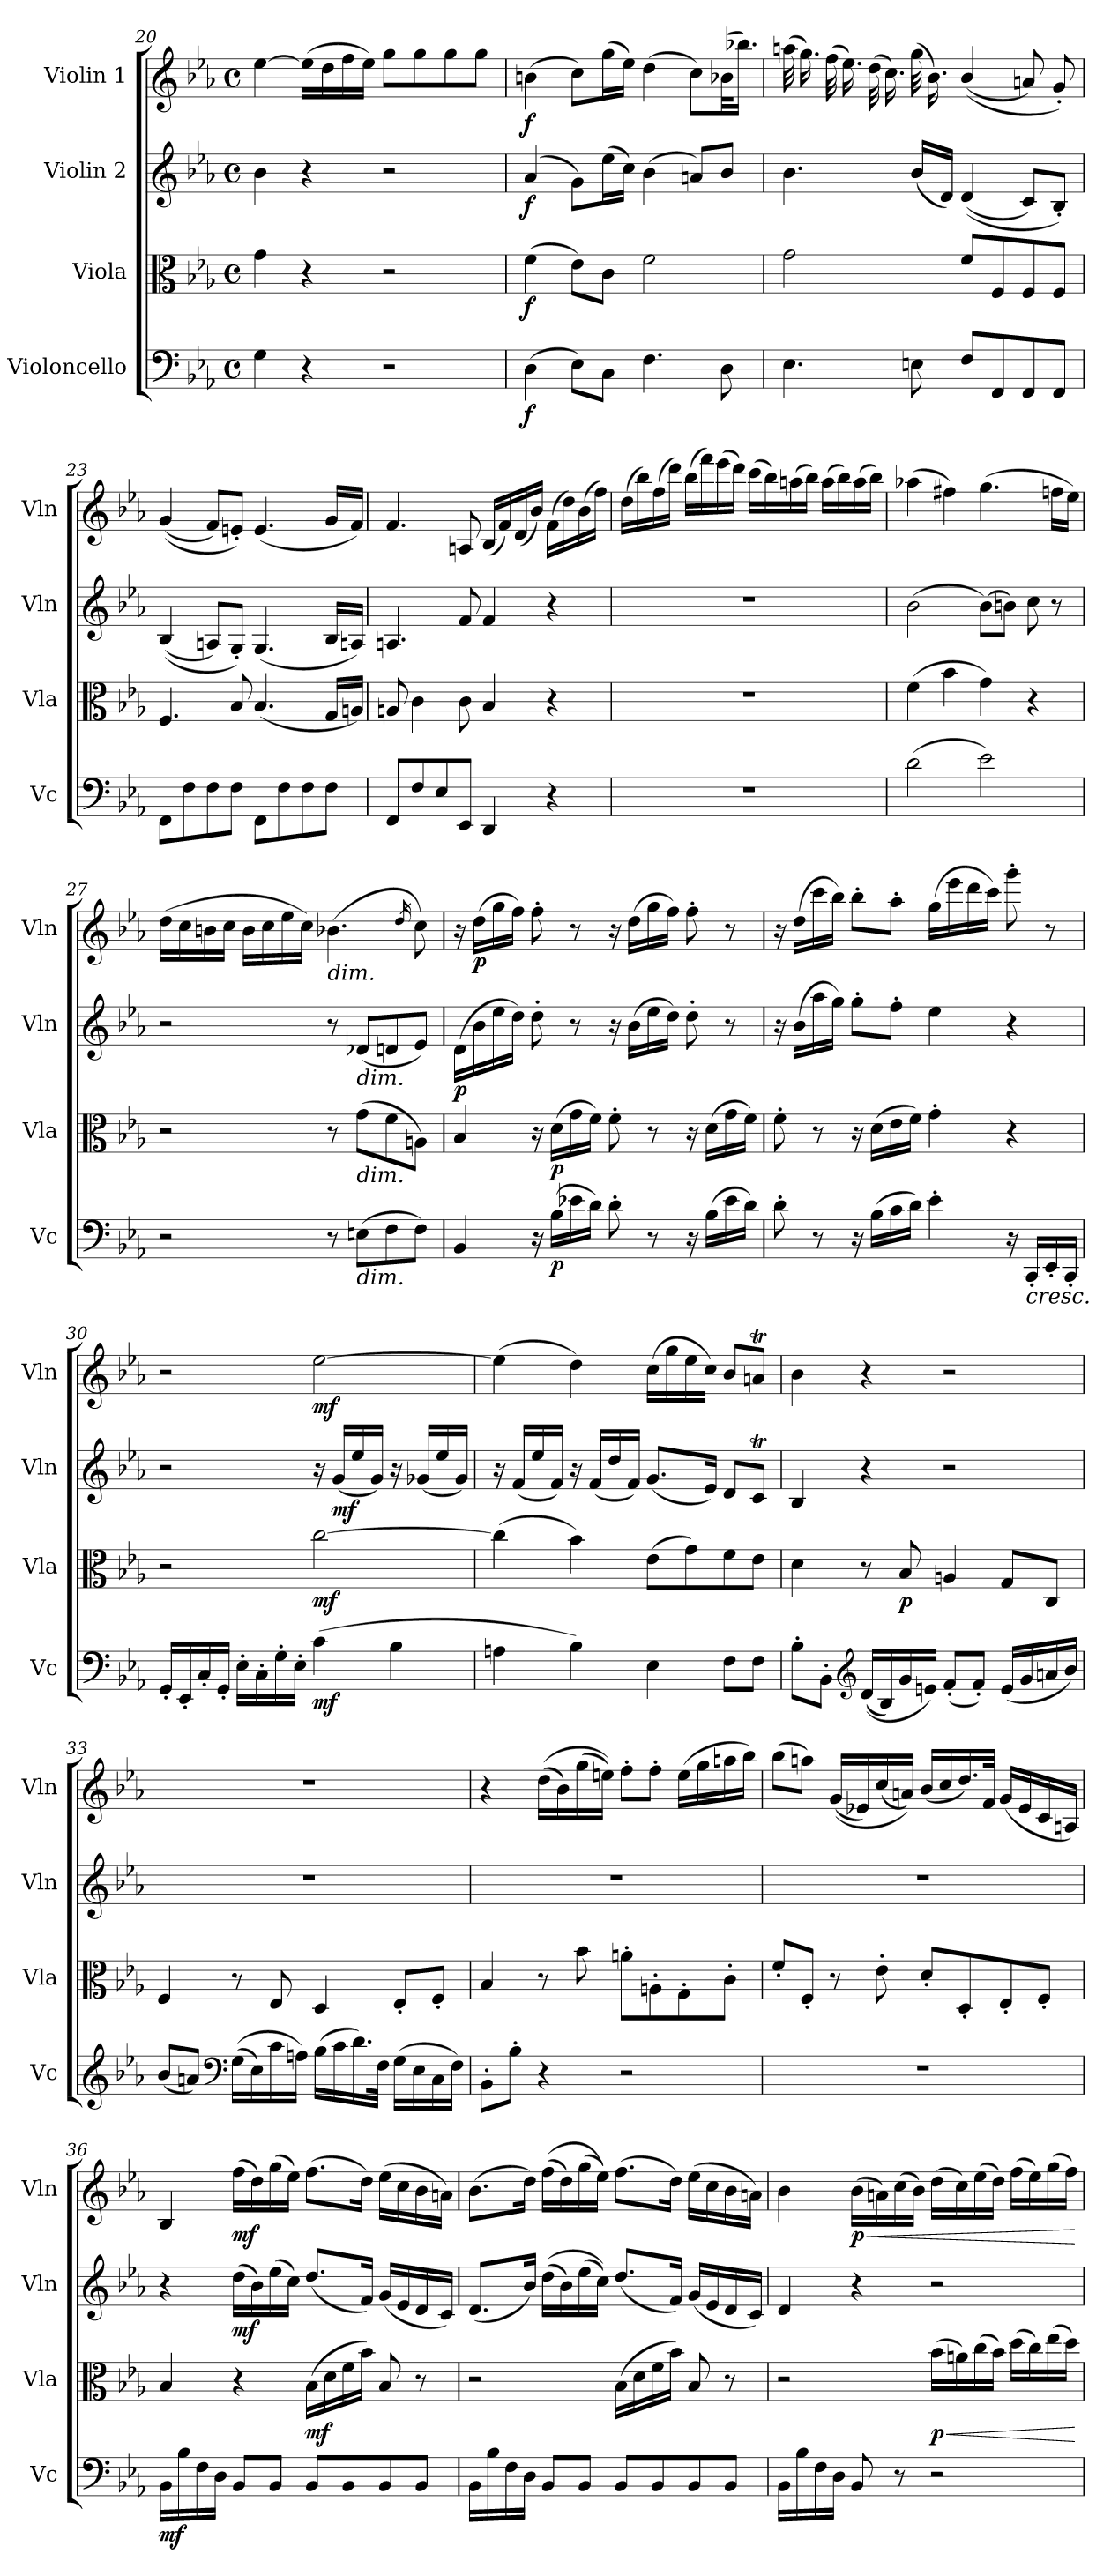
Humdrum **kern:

**kern	**dynam	**kern	**dynam	**kern	**dynam	**kern	**dynam
*part4	*part4	*part3	*part3	*part2	*part2	*part1	*part1
*staff4	*staff4	*staff3	*staff3	*staff2	*staff2	*staff1	*staff1
*I"Violoncello	*	*I"Viola	*	*I"Violin 2	*	*I"Violin 1	*
*I'Vc	*	*I'Vla	*	*I'Vln	*	*I'Vln	*
!!LO:LB:g=z
*clefF4	*	*clefC3	*	*clefG2	*	*clefG2	*
*k[b-e-a-]	*	*k[b-e-a-]	*	*k[b-e-a-]	*	*k[b-e-a-]	*
*M4/4	*	*M4/4	*	*M4/4	*	*M4/4	*
*met(c)	*	*met(c)	*	*met(c)	*	*met(c)	*
=20	=20	=20	=20	=20	=20	=20	=20
4G\	.	4g\	.	4b-\	.	[4ee-\	.
4r	.	4r	.	4r	.	(16ee-\LL]	.
.	.	.	.	.	.	16dd\	.
.	.	.	.	.	.	16ff\	.
.	.	.	.	.	.	16ee-\JJ)	.
2r	.	2r	.	2r	.	8gg\L	.
.	.	.	.	.	.	8gg\	.
.	.	.	.	.	.	8gg\	.
.	.	.	.	.	.	8gg\J	.
=21	=21	=21	=21	=21	=21	=21	=21
!	!LO:DY:b	!	!LO:DY:b	!	!LO:DY:b	!	!LO:DY:b
(4D\	f	(4f\	f	(4a-/	f	(4bn\	f
8E-\L)	.	8e-\L)	.	8g\L)	.	8cc\L)	.
8C\J	.	8c\J	.	(16ee-\L	.	(16gg\L	.
.	.	.	.	16cc\JJ)	.	16ee-\JJ)	.
4.F\	.	2f\	.	(4b-\	.	(4dd\	.
.	.	.	.	8an/L)	.	8cc\L)	.
8D\	.	.	.	8b-/J	.	(32b-X\KL	.
.	.	.	.	.	.	16.bb-X\JJ)	.
=22	=22	=22	=22	=22	=22	=22	=22
4.E-\	.	2g\	.	4.b-\	.	(32aan\KLL	.
.	.	.	.	.	.	16.gg\)	.
.	.	.	.	.	.	(32ff\L	.
.	.	.	.	.	.	16.ee-\JJ)	.
.	.	.	.	.	.	(32dd\KLL	.
.	.	.	.	.	.	16.cc\)	.
8En\	.	.	.	(16b-/LL	.	(32gg\L	.
.	.	.	.	.	.	16.b-\JJ)	.
.	.	.	.	16d/JJ)	.	.	.
8F/L	.	8f/L	.	((4d/	.	((4b-/	.
8FF/	.	8F/	.	.	.	.	.
8FF/	.	8F/	.	8c/L)	.	8an/L)	.
8FF/J	.	8F/J	.	8B-'/J)	.	8g'/J)	.
=23	=23	=23	=23	=23	=23	=23	=23
8FF\L	.	4.F/	.	((4B-/	.	((4g/	.
8F\	.	.	.	.	.	.	.
8F\	.	.	.	8An/L)	.	8f/L)	.
8F\J	.	8B-/	.	8G'/J)	.	8en'/J)	.
8FF\L	.	(4.B-/	.	(4.G/	.	(4.e/	.
8F\	.	.	.	.	.	.	.
8F\	.	.	.	.	.	.	.
8F\J	.	16G/LL	.	16B-/LL	.	16g/LL	.
.	.	16An/JJ)	.	16An/JJ)	.	16f/JJ)	.
!!LO:LB:g=z
=24	=24	=24	=24	=24	=24	=24	=24
8FF/L	.	8An/	.	4.An/	.	4.f/	.
8F/	.	4c\	.	.	.	.	.
8E-/	.	.	.	.	.	.	.
8EE-/J	.	8c\	.	8f/	.	8An/	.
4DD/	.	4B-/	.	4f/	.	(16B-/LL	.
.	.	.	.	.	.	16f/)	.
.	.	.	.	.	.	(16d/	.
.	.	.	.	.	.	16b-/JJ)	.
4r	.	4r	.	4r	.	(16f\LL	.
.	.	.	.	.	.	16dd\)	.
.	.	.	.	.	.	(16b-\	.
.	.	.	.	.	.	16ff\JJ)	.
=25	=25	=25	=25	=25	=25	=25	=25
1r	.	1r	.	1r	.	(16dd\LL	.
.	.	.	.	.	.	16bb-\)	.
.	.	.	.	.	.	(16ff\	.
.	.	.	.	.	.	16ddd\JJ)	.
.	.	.	.	.	.	(16bb-\LL	.
.	.	.	.	.	.	16fff\)	.
.	.	.	.	.	.	(16eee-\	.
.	.	.	.	.	.	16ddd\JJ)	.
.	.	.	.	.	.	(16ccc\LL	.
.	.	.	.	.	.	16bb-\)	.
.	.	.	.	.	.	(16aan\	.
.	.	.	.	.	.	16bb-\JJ)	.
.	.	.	.	.	.	(16aa\LL	.
.	.	.	.	.	.	16bb-\)	.
.	.	.	.	.	.	(16aa\	.
.	.	.	.	.	.	16bb-\JJ)	.
=26	=26	=26	=26	=26	=26	=26	=26
(2d\	.	(4f\	.	(2b-\	.	(4aa-X\	.
.	.	4b-\	.	.	.	4ff#X\)	.
2e-\)	.	4g\)	.	(8b-\L)	.	(4.gg\	.
.	.	.	.	8bn\J)	.	.	.
.	.	4r	.	8cc\	.	.	.
.	.	.	.	8r	.	16ffn\LL	.
.	.	.	.	.	.	16ee-\JJ)	.
!!LO:LB:g=z
=27	=27	=27	=27	=27	=27	=27	=27
2r	.	2r	.	2r	.	(16dd\LL	.
.	.	.	.	.	.	16cc\	.
.	.	.	.	.	.	16bn\	.
.	.	.	.	.	.	16cc\JJ	.
.	.	.	.	.	.	16b\LL	.
.	.	.	.	.	.	16cc\	.
.	.	.	.	.	.	16ee-\	.
.	.	.	.	.	.	16cc\JJ)	.
!	!	!	!	!	!	!LO:TX:b:i:t=dim.	!
8r	.	8r	.	8r	.	(4.b-X\	.
!	!	!	!	!LO:TX:b:i:t=dim.	!	!	!
!	!	!LO:TX:b:i:t=dim.	!	!	!	!	!
!LO:TX:b:i:t=dim.	!	!	!	!	!	!	!
(8En\L	.	(8g\L	.	(8d-X/L	.	.	.
8F\	.	8f\	.	8dn/	.	.	.
.	.	.	.	.	.	16qdd/	.
8F\J)	.	8An\J)	.	8e-/J)	.	8cc\)	.
!!LO:LB:g=z
=28	=28	=28	=28	=28	=28	=28	=28
!	!	!	!	!	!LO:DY:b	!	!
4BB-/	.	4B-/	.	(16d\LL	p	16r	.
!	!	!	!	!	!	!	!LO:DY:b
.	.	.	.	16b-\	.	(16dd\LL	p
.	.	.	.	16ee-\	.	16gg\	.
.	.	.	.	16dd\JJ)	.	16ff\JJ)	.
16r	.	16r	.	8dd'\	.	8ff'\	.
!	!LO:DY:b	!	!LO:DY:b	!	!	!	!
(16B-\LL	p	(16d\LL	p	.	.	.	.
16e-X\	.	16g\	.	8r	.	8r	.
16d\JJ)	.	16f\JJ)	.	.	.	.	.
8d'\	.	8f'\	.	16r	.	16r	.
.	.	.	.	(16b-\LL	.	(16dd\LL	.
8r	.	8r	.	16ee-\	.	16gg\	.
.	.	.	.	16dd\JJ)	.	16ff\JJ)	.
16r	.	16r	.	8dd'\	.	8ff'\	.
(16B-\LL	.	(16d\LL	.	.	.	.	.
16e-\	.	16g\	.	8r	.	8r	.
16d\JJ)	.	16f\JJ)	.	.	.	.	.
=29	=29	=29	=29	=29	=29	=29	=29
8d'\	.	8f'\	.	16r	.	16r	.
.	.	.	.	(16b-\LL	.	(16dd\LL	.
8r	.	8r	.	16aa-\	.	16ccc\	.
.	.	.	.	16gg\JJ)	.	16bb-\JJ)	.
16r	.	16r	.	8gg'\L	.	8bb-'\L	.
(16B-\LL	.	(16d\LL	.	.	.	.	.
16c\	.	16e-\	.	8ff'\J	.	8aa-'\J	.
16d\JJ)	.	16f\JJ)	.	.	.	.	.
4e-'\	.	4g'\	.	4ee-\	.	(16gg\LL	.
.	.	.	.	.	.	16eee-\	.
.	.	.	.	.	.	16ddd\	.
.	.	.	.	.	.	16ccc\JJ)	.
16r	.	4r	.	4r	.	8ggg'\	.
!LO:TX:b:i:t=cresc.	!	!	!	!	!	!	!
16CC'/LL	.	.	.	.	.	.	.
16EE-'/	.	.	.	.	.	8r	.
16CC'/JJ	.	.	.	.	.	.	.
!!LO:PB:g=z
=30	=30	=30	=30	=30	=30	=30	=30
16GG'/LL	.	2r	.	2r	.	2r	.
16EE-'/	.	.	.	.	.	.	.
16C'/	.	.	.	.	.	.	.
16GG'/JJ	.	.	.	.	.	.	.
16E-'\LL	.	.	.	.	.	.	.
16C'\	.	.	.	.	.	.	.
16G'\	.	.	.	.	.	.	.
16E-'\JJ	.	.	.	.	.	.	.
!	!LO:DY:b	!	!LO:DY:b	!	!	!	!LO:DY:b
(4c\	mf	[2cc\	mf	16r	.	[2ee-\	mf
!	!	!	!	!	!LO:DY:b	!	!
.	.	.	.	(<16g/LL	mf	.	.
.	.	.	.	16ee-/	.	.	.
.	.	.	.	16g/JJ)	.	.	.
4B-\	.	.	.	16r	.	.	.
.	.	.	.	(<16g-X/LL	.	.	.
.	.	.	.	16ee-/	.	.	.
.	.	.	.	16g-/JJ)	.	.	.
!!LO:LB:g=z
=31	=31	=31	=31	=31	=31	=31	=31
4An\	.	(4cc\]	.	16r	.	(4ee-\]	.
.	.	.	.	(16f/LL	.	.	.
.	.	.	.	16ee-/	.	.	.
.	.	.	.	16f/JJ)	.	.	.
4B-\)	.	4b-\)	.	16r	.	4dd\)	.
.	.	.	.	(16f/LL	.	.	.
.	.	.	.	16dd/	.	.	.
.	.	.	.	16f/JJ)	.	.	.
4E-\	.	(8e-\L	.	(8.g/L	.	(16cc\LL	.
.	.	.	.	.	.	16gg\	.
.	.	8g\)	.	.	.	16ee-\	.
.	.	.	.	16e-/Jk)	.	16cc\JJ)	.
8F\L	.	8f\	.	8d/L	.	8b-/L	.
8F\J	.	8e-\J	.	8cT/J	.	8ant/J	.
=32	=32	=32	=32	=32	=32	=32	=32
8B-'\L	.	4d\	.	4B-/	.	4b-\	.
8BB-'\J	.	.	.	.	.	.	.
*clefG2	*	*	*	*	*	*	*
!	!LO:DY:b	!	!	!	!	!	!
!	!LO:DY:n=1:b	!	!	!	!	!	!
((16d/LL	other-dynamics p	8r	.	4r	.	4r	.
16B-/)	.	.	.	.	.	.	.
!	!	!	!LO:DY:b	!	!	!	!
16g/	.	8B-/	p	.	.	.	.
16en/JJ)	.	.	.	.	.	.	.
(8f'/L	.	4An/	.	2r	.	2r	.
8f'/J)	.	.	.	.	.	.	.
(16e/LL	.	8G/L	.	.	.	.	.
16g/	.	.	.	.	.	.	.
16an/	.	8C/J	.	.	.	.	.
16b-/JJ)	.	.	.	.	.	.	.
=33	=33	=33	=33	=33	=33	=33	=33
(8b-/L	.	4F/	.	1r	.	1r	.
8an/J)	.	.	.	.	.	.	.
*clefF4	*	*	*	*	*	*	*
((16G\LL	.	8r	.	.	.	.	.
16E-\)	.	.	.	.	.	.	.
16c\	.	8E-/	.	.	.	.	.
16An\JJ)	.	.	.	.	.	.	.
(16B-\LL	.	4D/	.	.	.	.	.
16c\	.	.	.	.	.	.	.
16.d\)	.	.	.	.	.	.	.
32F\JJk	.	.	.	.	.	.	.
(16G\LL	.	8E-'/L	.	.	.	.	.
16E-\	.	.	.	.	.	.	.
16C\	.	8F'/J	.	.	.	.	.
16F\JJ)	.	.	.	.	.	.	.
!!LO:LB:g=z
=34	=34	=34	=34	=34	=34	=34	=34
8BB-'\L	.	4B-/	.	1r	.	4r	.
8B-'\J	.	.	.	.	.	.	.
!	!	!	!	!	!	!	!LO:DY:b
!	!	!	!	!	!	!	!LO:DY:n=1:b
4r	.	8r	.	.	.	((16dd\LL	other-dynamics p
.	.	.	.	.	.	16b-\)	.
.	.	8b-\	.	.	.	(16gg\	.
.	.	.	.	.	.	16een\JJ))	.
2r	.	8an'\L	.	.	.	8ff'\L	.
.	.	8An'\	.	.	.	8ff'\J	.
.	.	8G'\	.	.	.	(16ee\LL	.
.	.	.	.	.	.	16gg\	.
.	.	8c'\J	.	.	.	16aan\	.
.	.	.	.	.	.	16bb-\JJ)	.
=35	=35	=35	=35	=35	=35	=35	=35
1r	.	8f'/L	.	1r	.	(8bb-\L	.
.	.	8F'/J	.	.	.	8aan\J)	.
.	.	8r	.	.	.	((16g/LL	.
.	.	.	.	.	.	16e-X/)	.
.	.	8e-'\	.	.	.	(16cc/	.
.	.	.	.	.	.	16an/JJ))	.
.	.	8d'/L	.	.	.	(16b-/LL	.
.	.	.	.	.	.	16cc/	.
.	.	8D'/	.	.	.	16.dd/)	.
.	.	.	.	.	.	32f/JJk	.
.	.	8E-'/	.	.	.	(16g/LL	.
.	.	.	.	.	.	16e-/	.
.	.	8F'/J	.	.	.	16c/	.
.	.	.	.	.	.	16An/JJ)	.
=36	=36	=36	=36	=36	=36	=36	=36
!	!LO:DY:b	!	!	!	!	!	!
16BB-\LL	mf	4B-/	.	4r	.	4B-/	.
16B-\	.	.	.	.	.	.	.
16F\	.	.	.	.	.	.	.
16D\JJ	.	.	.	.	.	.	.
!	!	!	!	!	!LO:DY:b	!	!LO:DY:b
8BB-/L	.	4r	.	(16dd\LL	mf	(16ff\LL	mf
.	.	.	.	16b-\)	.	16dd\)	.
8BB-/J	.	.	.	(16ee-\	.	(16gg\	.
.	.	.	.	16cc\JJ)	.	16ee-\JJ)	.
!	!	!	!LO:DY:b	!	!	!	!
8BB-/L	.	(16B-\LL	mf	(8.dd/L	.	(8.ff\L	.
.	.	16d\	.	.	.	.	.
8BB-/	.	16f\	.	.	.	.	.
.	.	16b-\JJ)	.	16f/Jk)	.	16dd\Jk)	.
8BB-/	.	8B-/	.	(16g/LL	.	(16ee-\LL	.
.	.	.	.	16e-/	.	16cc\	.
8BB-/J	.	8r	.	16d/	.	16b-\	.
.	.	.	.	16c/JJ)	.	16an\JJ)	.
!!LO:LB:g=z
=37	=37	=37	=37	=37	=37	=37	=37
16BB-\LL	.	2r	.	(8.d/L	.	(8.b-\L	.
16B-\	.	.	.	.	.	.	.
16F\	.	.	.	.	.	.	.
16D\JJ	.	.	.	16b-/Jk)	.	16dd\Jk)	.
8BB-/L	.	.	.	((16dd\LL	.	((16ff\LL	.
.	.	.	.	16b-\)	.	16dd\)	.
8BB-/J	.	.	.	(16ee-\	.	(16gg\	.
.	.	.	.	16cc\JJ))	.	16ee-\JJ))	.
8BB-/L	.	(16B-\LL	.	(8.dd/L	.	(8.ff\L	.
.	.	16d\	.	.	.	.	.
8BB-/	.	16f\	.	.	.	.	.
.	.	16b-\JJ)	.	16f/Jk)	.	16dd\Jk)	.
8BB-/	.	8B-/	.	(16g/LL	.	(16ee-\LL	.
.	.	.	.	16e-/	.	16cc\	.
8BB-/J	.	8r	.	16d/	.	16b-\	.
.	.	.	.	16c/JJ)	.	16an\JJ)	.
=38	=38	=38	=38	=38	=38	=38	=38
16BB-\LL	.	2r	.	4d/	.	4b-\	.
16B-\	.	.	.	.	.	.	.
16F\	.	.	.	.	.	.	.
16D\JJ	.	.	.	.	.	.	.
!	!	!	!	!	!	!	!LO:HP:b
!	!	!	!	!	!	!	!LO:DY:n=1:b
8BB-/	.	.	.	4r	.	(16b-\LL	< p
.	.	.	.	.	.	16an\)	.
8r	.	.	.	.	.	(16cc\	.
.	.	.	.	.	.	16b-\JJ)	.
!	!	!	!LO:HP:b	!	!	!	!
!	!	!	!LO:DY:n=1:b	!	!	!	!
2r	.	(16b-\LL	< p	2r	.	(16dd\LL	.
.	.	16an\)	.	.	.	16cc\)	.
.	.	(16cc\	.	.	.	(16ee-\	.
.	.	16b-\JJ)	.	.	.	16dd\JJ)	.
.	.	(16dd\LL	.	.	.	(16ff\LL	.
.	.	16cc\)	.	.	.	16ee-\)	.
.	.	(16ee-\	.	.	.	(16gg\	.
.	.	16dd\JJ)	.	.	.	16ff\JJ)	.
.	.	.	[	.	.	.	[
=	=	=	=	=	=	=	=
*-	*-	*-	*-	*-	*-	*-	*-
